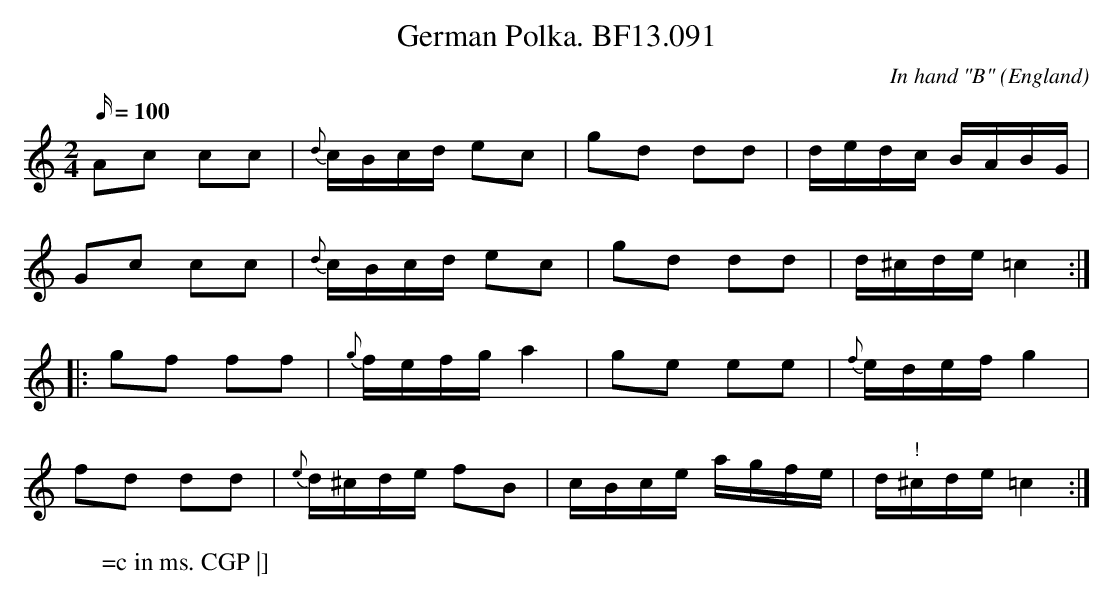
X:1
T:German Polka. BF13.091
M:2/4
L:1/16
Q:100
C:In hand "B"
O:England
K:C major
A2c2 c2c2|{d}cBcd e2c2|g2d2 d2d2|dedc BABG|!
G2c2 c2c2|{d}cBcd e2c2|g2d2 d2d2|d^cde =c4:|!
|:g2f2 f2f2|{g}fefga4|g2e2 e2e2|{f}edefg4|!
f2d2 d2d2|{e}d^cde f2B2|cBce agfe|d"!"^cde=c4:|]
W: =c in ms. CGP |]
